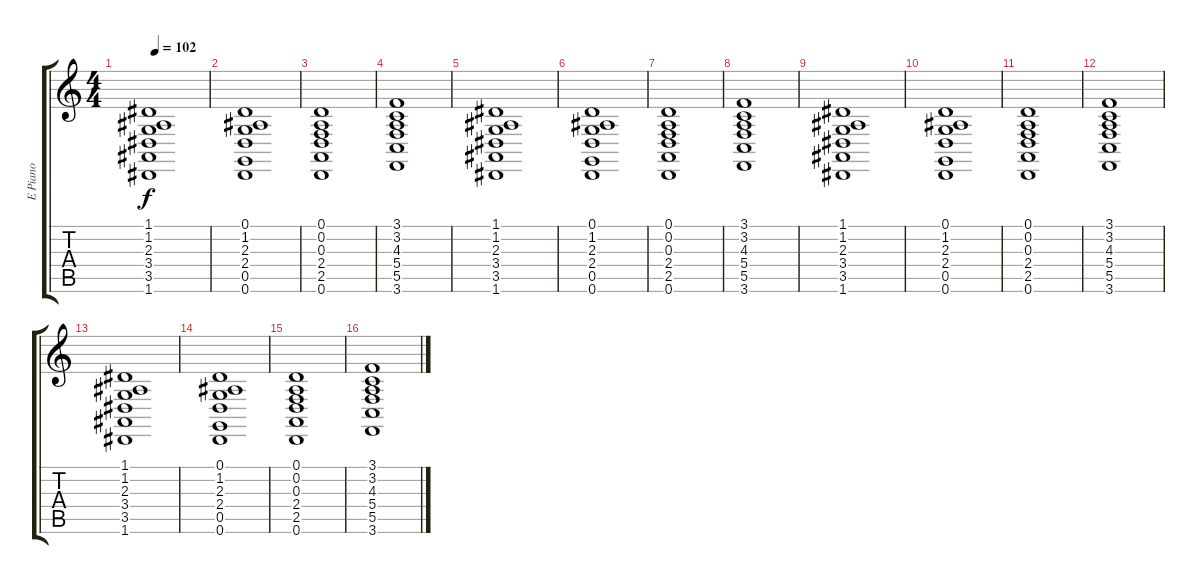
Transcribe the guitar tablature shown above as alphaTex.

\track ("E Piano" "E Piano") {instrument electricpiano1}
\staff {score tabs}
\tuning (D4 A3 F3 C3 G2 D2) {hide}
\ts (4 4)
\tempo 102
\clef g2
\ks c
(1.1 1.2 2.3 3.4 3.5 1.6).1{dy f} |
(0.1 1.2 2.3 2.4 0.5 0.6).1 |
(0.1 0.2 0.3 2.4 2.5 0.6).1 |
(3.1 3.2 4.3 5.4 5.5 3.6).1 |
(1.1 1.2 2.3 3.4 3.5 1.6).1 |
(0.1 1.2 2.3 2.4 0.5 0.6).1 |
(0.1 0.2 0.3 2.4 2.5 0.6).1 |
(3.1 3.2 4.3 5.4 5.5 3.6).1 |
(1.1 1.2 2.3 3.4 3.5 1.6).1 |
(0.1 1.2 2.3 2.4 0.5 0.6).1 |
(0.1 0.2 0.3 2.4 2.5 0.6).1 |
(3.1 3.2 4.3 5.4 5.5 3.6).1 |
(1.1 1.2 2.3 3.4 3.5 1.6).1 |
(0.1 1.2 2.3 2.4 0.5 0.6).1 |
(0.1 0.2 0.3 2.4 2.5 0.6).1 |
(3.1 3.2 4.3 5.4 5.5 3.6).1
